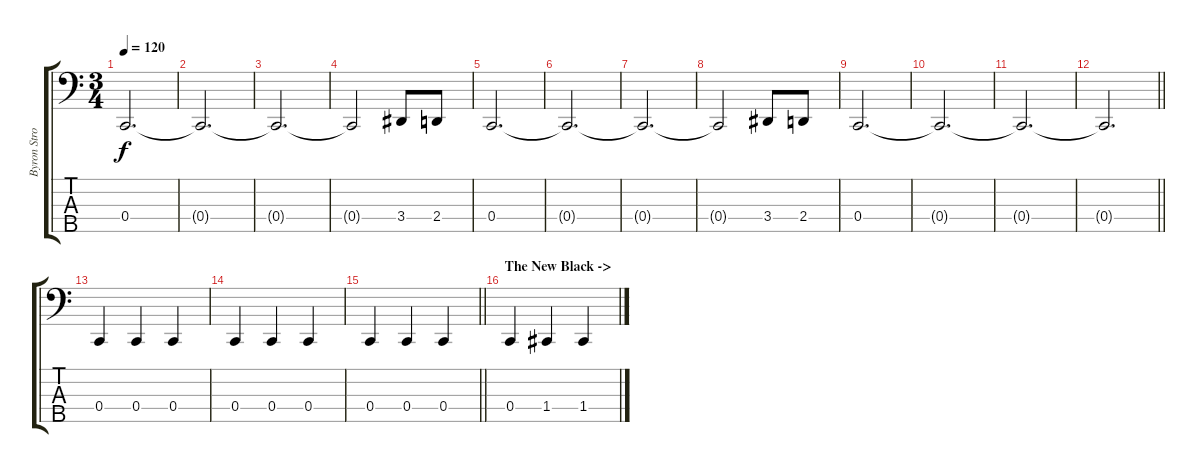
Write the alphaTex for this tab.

\track ("Byron Stroud" "Byron Stro") {instrument electricbasspick}
\staff {score tabs}
\tuning (Eb2 Bb1 F1 C1 G0) {hide}
\ts (3 4)
\section ("" "")
\tempo 120
\clef f4
\ks c
0.4.2{d dy f} |
0.4{t}.2{d} |
0.4{t}.2{d} |
0.4{t}.2 3.4.8 2.4.8 |
0.4.2{d} |
0.4{t}.2{d} |
0.4{t}.2{d} |
0.4{t}.2 3.4.8 2.4.8 |
0.4.2{d} |
0.4{t}.2{d} |
0.4{t}.2{d} |
\barLineRight lightlight
0.4{t}.2{d} |
\section ("" "")
0.4.4 0.4.4 0.4.4 |
0.4.4 0.4.4 0.4.4 |
\barLineRight lightlight
0.4.4 0.4.4 0.4.4 |
\section ("" "The New Black ->")
0.4.4 1.4.4 1.4.4
